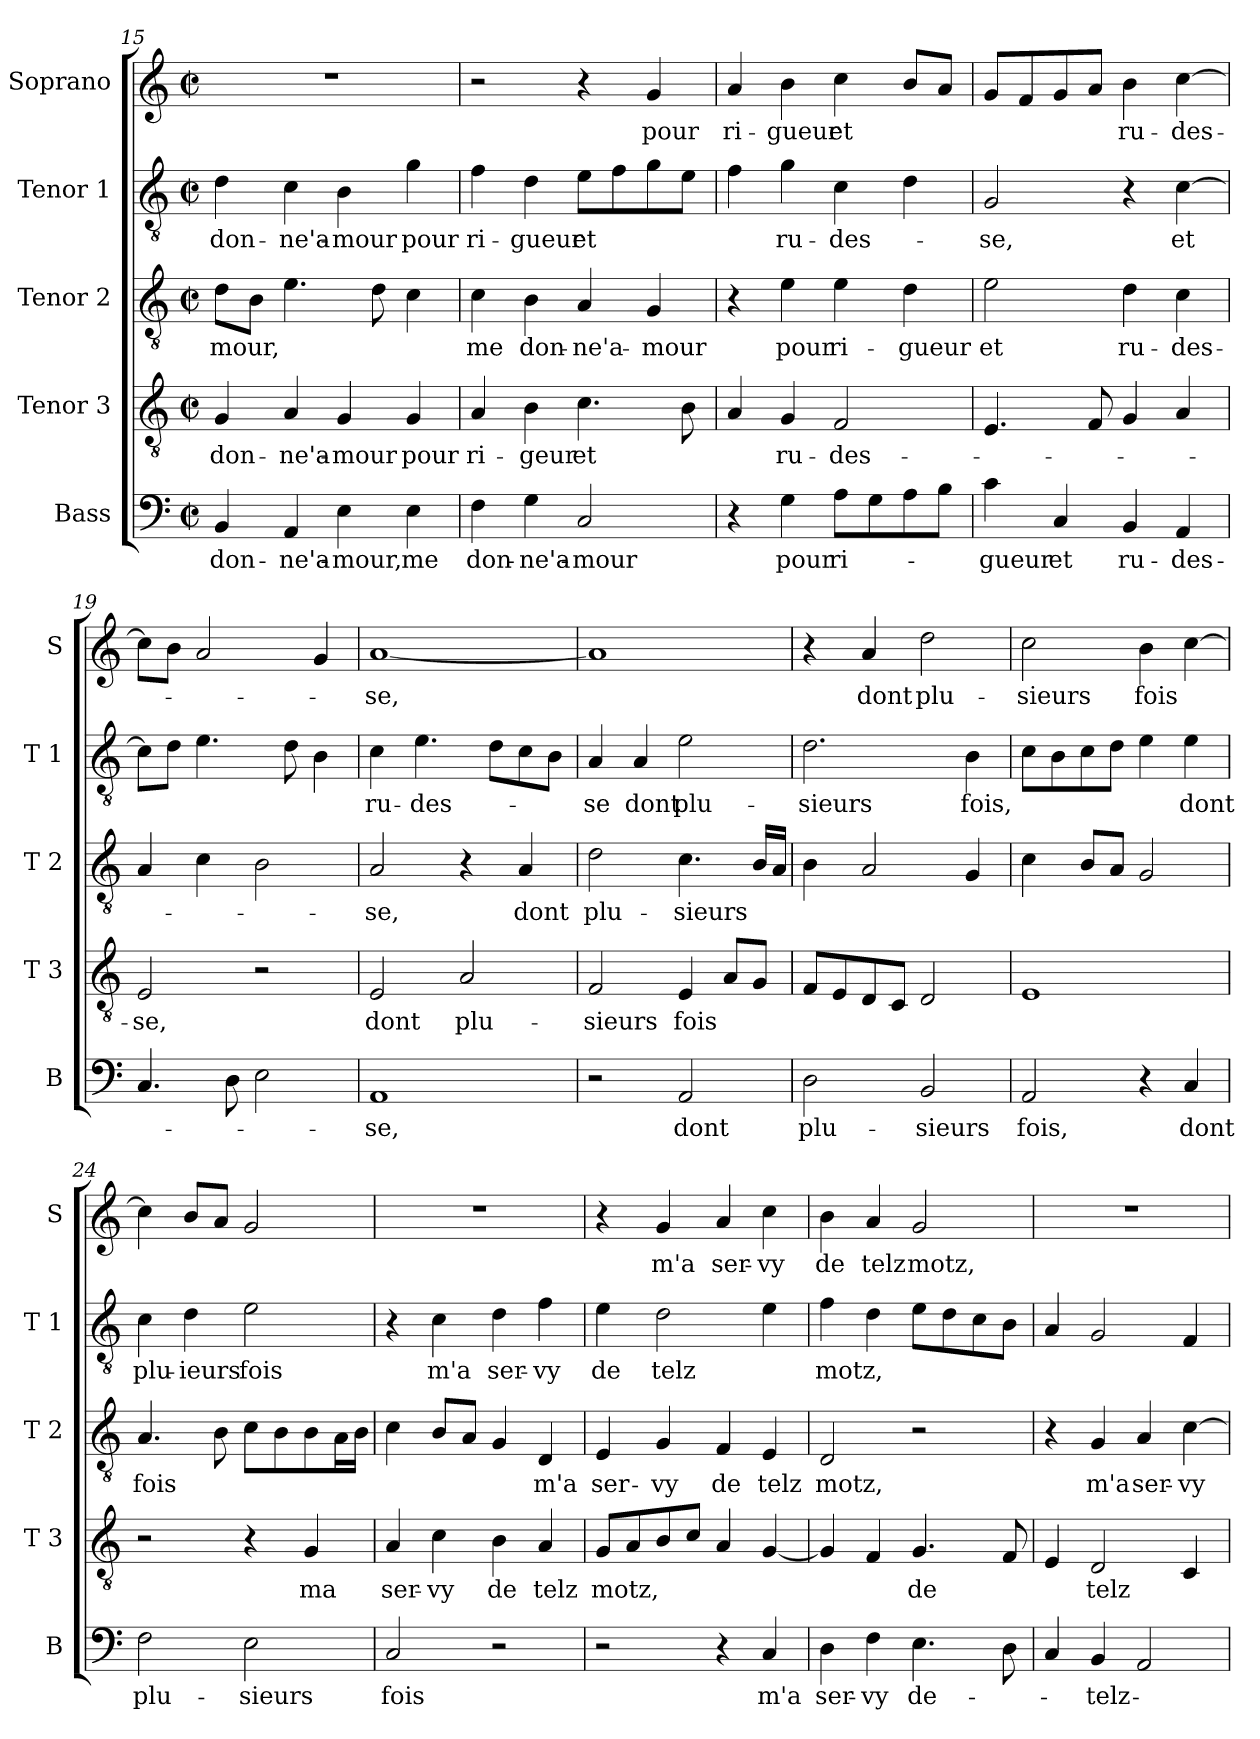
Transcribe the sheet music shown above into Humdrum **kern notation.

**kern	**text	**kern	**text	**kern	**text	**kern	**text	**kern	**text
*part5	*part5	*part4	*part4	*part3	*part3	*part2	*part2	*part1	*part1
*staff5	*staff5	*staff4	*staff4	*staff3	*staff3	*staff2	*staff2	*staff1	*staff1
*I"Bass	*	*I"Tenor 3	*	*I"Tenor 2	*	*I"Tenor 1	*	*I"Soprano	*
*I'B	*	*I'T 3	*	*I'T 2	*	*I'T 1	*	*I'S	*
*clefF4	*	*clefGv2	*	*clefGv2	*	*clefGv2	*	*clefG2	*
*k[]	*	*k[]	*	*k[]	*	*k[]	*	*k[]	*
*C:	*	*C:	*	*C:	*	*C:	*	*C:	*
*M2/2	*	*M2/2	*	*M2/2	*	*M2/2	*	*M2/2	*
*met(c|)	*	*met(c|)	*	*met(c|)	*	*met(c|)	*	*met(c|)	*
=15	=15	=15	=15	=15	=15	=15	=15	=15	=15
4BB/	don-	4G/	don-	8d\L	-mour,	4d\	don-	1r	.
.	.	.	.	8B\J	.	.	.	.	.
4AA/	-ne'a-	4A/	-ne'a-	4.e\	.	4c\	-ne'a-	.	.
4E\	-mour,	4G/	-mour	.	.	4B\	-mour	.	.
.	.	.	.	8d\	.	.	.	.	.
4E\	me	4G/	pour	4c\	.	4g\	pour	.	.
!!LO:LB:g=z
=16	=16	=16	=16	=16	=16	=16	=16	=16	=16
4F\	don-	4A/	ri-	4c\	me	4f\	ri-	2r	.
4G\	-ne'a-	4B\	-geur	4B\	don-	4d\	-gueur	.	.
2C/	-mour	4.c\	et	4A/	-ne'a-	8e\L	et	4r	.
.	.	.	.	.	.	8f\	.	.	.
.	.	.	.	4G/	-mour	8g\	.	4g/	pour
.	.	8B\	.	.	.	8e\J	.	.	.
=17	=17	=17	=17	=17	=17	=17	=17	=17	=17
4r	.	4A/	.	4r	.	4f\	.	4a/	ri-
4G\	pour	4G/	ru-	4e\	pour	4g\	ru-	4b\	-gueur
8A\L	ri-	2F/	-des-	4e\	ri-	4c\	-des-	4cc\	et
8G\	.	.	.	.	.	.	.	.	.
8A\	.	.	.	4d\	-gueur	4d\	.	8b/L	.
8B\J	.	.	.	.	.	.	.	8a/J	.
=18	=18	=18	=18	=18	=18	=18	=18	=18	=18
4c\	-gueur	4.E/	.	2e\	et	2G/	-se,	8g/L	.
.	.	.	.	.	.	.	.	8f/	.
4C/	et	.	.	.	.	.	.	8g/	.
.	.	8F/	.	.	.	.	.	8a/J	.
4BB/	ru-	4G/	.	4d\	ru-	4r	.	4b\	ru-
4AA/	-des-	4A/	.	4c\	-des-	[4c\	et	[4cc\	-des-
=19	=19	=19	=19	=19	=19	=19	=19	=19	=19
4.C/	.	2E/	-se,	4A/	.	8c\L]	.	8cc\L]	.
.	.	.	.	.	.	8d\J	.	8b\J	.
.	.	.	.	4c\	.	4.e\	.	2a/	.
8D\	.	.	.	.	.	.	.	.	.
2E\	.	2r	.	2B\	.	.	.	.	.
.	.	.	.	.	.	8d\	.	.	.
.	.	.	.	.	.	4B\	.	4g/	.
=20	=20	=20	=20	=20	=20	=20	=20	=20	=20
1AA	-se,	2E/	dont	2A/	-se,	4c\	ru-	[1a	-se,
.	.	.	.	.	.	4.e\	-des-	.	.
.	.	2A/	plu-	4r	.	.	.	.	.
.	.	.	.	.	.	8d\L	.	.	.
.	.	.	.	4A/	dont	8c\	.	.	.
.	.	.	.	.	.	8B\J	.	.	.
!!LO:LB:g=z
=21	=21	=21	=21	=21	=21	=21	=21	=21	=21
2r	.	2F/	-sieurs	2d\	plu-	4A/	-se	1a]	.
.	.	.	.	.	.	4A/	dont	.	.
2AA/	dont	4E/	fois	4.c\	-sieurs	2e\	plu-	.	.
.	.	8A/L	.	.	.	.	.	.	.
.	.	8G/J	.	16B/LL	.	.	.	.	.
.	.	.	.	16A/JJ	.	.	.	.	.
=22	=22	=22	=22	=22	=22	=22	=22	=22	=22
2D\	plu-	8F/L	.	4B\	.	2.d\	-sieurs	4r	.
.	.	8E/	.	.	.	.	.	.	.
.	.	8D/	.	2A/	.	.	.	4a/	dont
.	.	8C/J	.	.	.	.	.	.	.
2BB/	-sieurs	2D/	.	.	.	.	.	2dd\	plu-
.	.	.	.	4G/	.	4B\	fois,	.	.
=23	=23	=23	=23	=23	=23	=23	=23	=23	=23
2AA/	fois,	1E	.	4c\	.	8c\L	.	2cc\	-sieurs
.	.	.	.	.	.	8B\	.	.	.
.	.	.	.	8B/L	.	8c\	.	.	.
.	.	.	.	8A/J	.	8d\J	.	.	.
4r	.	.	.	2G/	.	4e\	.	4b\	fois
4C/	dont	.	.	.	.	4e\	dont	[4cc\	.
=24	=24	=24	=24	=24	=24	=24	=24	=24	=24
2F\	plu-	2r	.	4.A/	fois	4c\	plu-	4cc\]	.
.	.	.	.	.	.	4d\	-ieurs	8b/L	.
.	.	.	.	8B\	.	.	.	8a/J	.
2E\	-sieurs	4r	.	8c\L	.	2e\	fois	2g/	.
.	.	.	.	8B\	.	.	.	.	.
.	.	4G/	ma	8B\	.	.	.	.	.
.	.	.	.	16A\L	.	.	.	.	.
.	.	.	.	16B\JJ	.	.	.	.	.
=25	=25	=25	=25	=25	=25	=25	=25	=25	=25
2C/	fois	4A/	ser-	4c\	.	4r	.	1r	.
.	.	4c\	-vy	8B/L	.	4c\	m'a	.	.
.	.	.	.	8A/J	.	.	.	.	.
2r	.	4B\	de	4G/	.	4d\	ser-	.	.
.	.	4A/	telz	4D/	m'a	4f\	-vy	.	.
!!LO:PB:g=z
=26	=26	=26	=26	=26	=26	=26	=26	=26	=26
2r	.	8G/L	motz,	4E/	ser-	4e\	de	4r	.
.	.	8A/	.	.	.	.	.	.	.
.	.	8B/	.	4G/	-vy	2d\	telz	4g/	m'a
.	.	8c/J	.	.	.	.	.	.	.
4r	.	4A/	.	4F/	de	.	.	4a/	ser-
4C/	m'a	[4G/	.	4E/	telz	4e\	.	4cc\	-vy
=27	=27	=27	=27	=27	=27	=27	=27	=27	=27
4D\	ser-	4G/]	.	2D/	motz,	4f\	motz,	4b\	de
4F\	-vy	4F/	.	.	.	4d\	.	4a/	telz
4.E\	de-	4.G/	de	2r	.	8e\L	.	2g/	motz,
.	.	.	.	.	.	8d\	.	.	.
.	.	.	.	.	.	8c\	.	.	.
8D\	.	8F/	.	.	.	8B\J	.	.	.
=28	=28	=28	=28	=28	=28	=28	=28	=28	=28
4C/	.	4E/	.	4r	.	4A/	.	1r	.
4BB/	-telz-	2D/	telz	4G/	m'a	2G/	.	.	.
2AA/	.	.	.	4A/	ser-	.	.	.	.
.	.	4C/	.	[4c\	-vy	4F/	.	.	.
=	=	=	=	=	=	=	=	=	=
*-	*-	*-	*-	*-	*-	*-	*-	*-	*-
